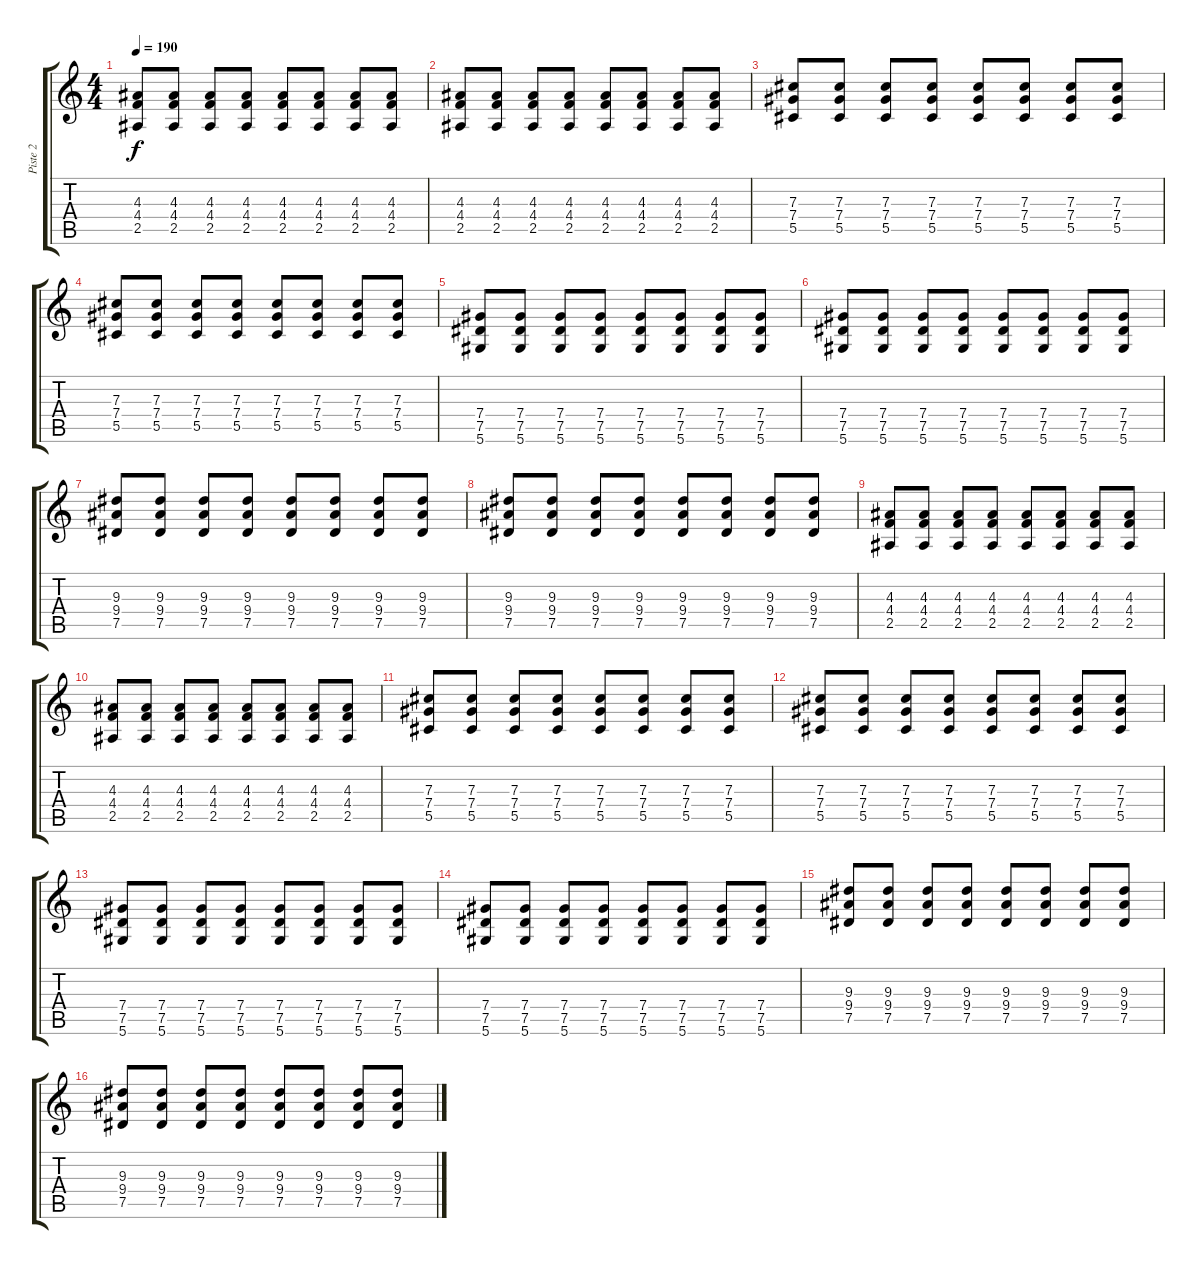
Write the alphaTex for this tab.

\track ("Piste 2" "Piste 2") {instrument distortionguitar}
\staff {score tabs}
\tuning (Eb4 Bb3 Gb3 Db3 Ab2 Eb2) {hide}
\ts (4 4)
\tempo 190
\clef g2
\ks c
(4.3 4.4 2.5).8{dy f} (4.3 4.4 2.5).8 (4.3 4.4 2.5).8 (4.3 4.4 2.5).8 (4.3 4.4 2.5).8 (4.3 4.4 2.5).8 (4.3 4.4 2.5).8 (4.3 4.4 2.5).8 |
(4.3 4.4 2.5).8 (4.3 4.4 2.5).8 (4.3 4.4 2.5).8 (4.3 4.4 2.5).8 (4.3 4.4 2.5).8 (4.3 4.4 2.5).8 (4.3 4.4 2.5).8 (4.3 4.4 2.5).8 |
(7.3 7.4 5.5).8 (7.3 7.4 5.5).8 (7.3 7.4 5.5).8 (7.3 7.4 5.5).8 (7.3 7.4 5.5).8 (7.3 7.4 5.5).8 (7.3 7.4 5.5).8 (7.3 7.4 5.5).8 |
(7.3 7.4 5.5).8 (7.3 7.4 5.5).8 (7.3 7.4 5.5).8 (7.3 7.4 5.5).8 (7.3 7.4 5.5).8 (7.3 7.4 5.5).8 (7.3 7.4 5.5).8 (7.3 7.4 5.5).8 |
(7.4 7.5 5.6).8 (7.4 7.5 5.6).8 (7.4 7.5 5.6).8 (7.4 7.5 5.6).8 (7.4 7.5 5.6).8 (7.4 7.5 5.6).8 (7.4 7.5 5.6).8 (7.4 7.5 5.6).8 |
(7.4 7.5 5.6).8 (7.4 7.5 5.6).8 (7.4 7.5 5.6).8 (7.4 7.5 5.6).8 (7.4 7.5 5.6).8 (7.4 7.5 5.6).8 (7.4 7.5 5.6).8 (7.4 7.5 5.6).8 |
(9.3 9.4 7.5).8 (9.3 9.4 7.5).8 (9.3 9.4 7.5).8 (9.3 9.4 7.5).8 (9.3 9.4 7.5).8 (9.3 9.4 7.5).8 (9.3 9.4 7.5).8 (9.3 9.4 7.5).8 |
(9.3 9.4 7.5).8 (9.3 9.4 7.5).8 (9.3 9.4 7.5).8 (9.3 9.4 7.5).8 (9.3 9.4 7.5).8 (9.3 9.4 7.5).8 (9.3 9.4 7.5).8 (9.3 9.4 7.5).8 |
(4.3 4.4 2.5).8 (4.3 4.4 2.5).8 (4.3 4.4 2.5).8 (4.3 4.4 2.5).8 (4.3 4.4 2.5).8 (4.3 4.4 2.5).8 (4.3 4.4 2.5).8 (4.3 4.4 2.5).8 |
(4.3 4.4 2.5).8 (4.3 4.4 2.5).8 (4.3 4.4 2.5).8 (4.3 4.4 2.5).8 (4.3 4.4 2.5).8 (4.3 4.4 2.5).8 (4.3 4.4 2.5).8 (4.3 4.4 2.5).8 |
(7.3 7.4 5.5).8 (7.3 7.4 5.5).8 (7.3 7.4 5.5).8 (7.3 7.4 5.5).8 (7.3 7.4 5.5).8 (7.3 7.4 5.5).8 (7.3 7.4 5.5).8 (7.3 7.4 5.5).8 |
(7.3 7.4 5.5).8 (7.3 7.4 5.5).8 (7.3 7.4 5.5).8 (7.3 7.4 5.5).8 (7.3 7.4 5.5).8 (7.3 7.4 5.5).8 (7.3 7.4 5.5).8 (7.3 7.4 5.5).8 |
(7.4 7.5 5.6).8 (7.4 7.5 5.6).8 (7.4 7.5 5.6).8 (7.4 7.5 5.6).8 (7.4 7.5 5.6).8 (7.4 7.5 5.6).8 (7.4 7.5 5.6).8 (7.4 7.5 5.6).8 |
(7.4 7.5 5.6).8 (7.4 7.5 5.6).8 (7.4 7.5 5.6).8 (7.4 7.5 5.6).8 (7.4 7.5 5.6).8 (7.4 7.5 5.6).8 (7.4 7.5 5.6).8 (7.4 7.5 5.6).8 |
(9.3 9.4 7.5).8 (9.3 9.4 7.5).8 (9.3 9.4 7.5).8 (9.3 9.4 7.5).8 (9.3 9.4 7.5).8 (9.3 9.4 7.5).8 (9.3 9.4 7.5).8 (9.3 9.4 7.5).8 |
(9.3 9.4 7.5).8 (9.3 9.4 7.5).8 (9.3 9.4 7.5).8 (9.3 9.4 7.5).8 (9.3 9.4 7.5).8 (9.3 9.4 7.5).8 (9.3 9.4 7.5).8 (9.3 9.4 7.5).8
